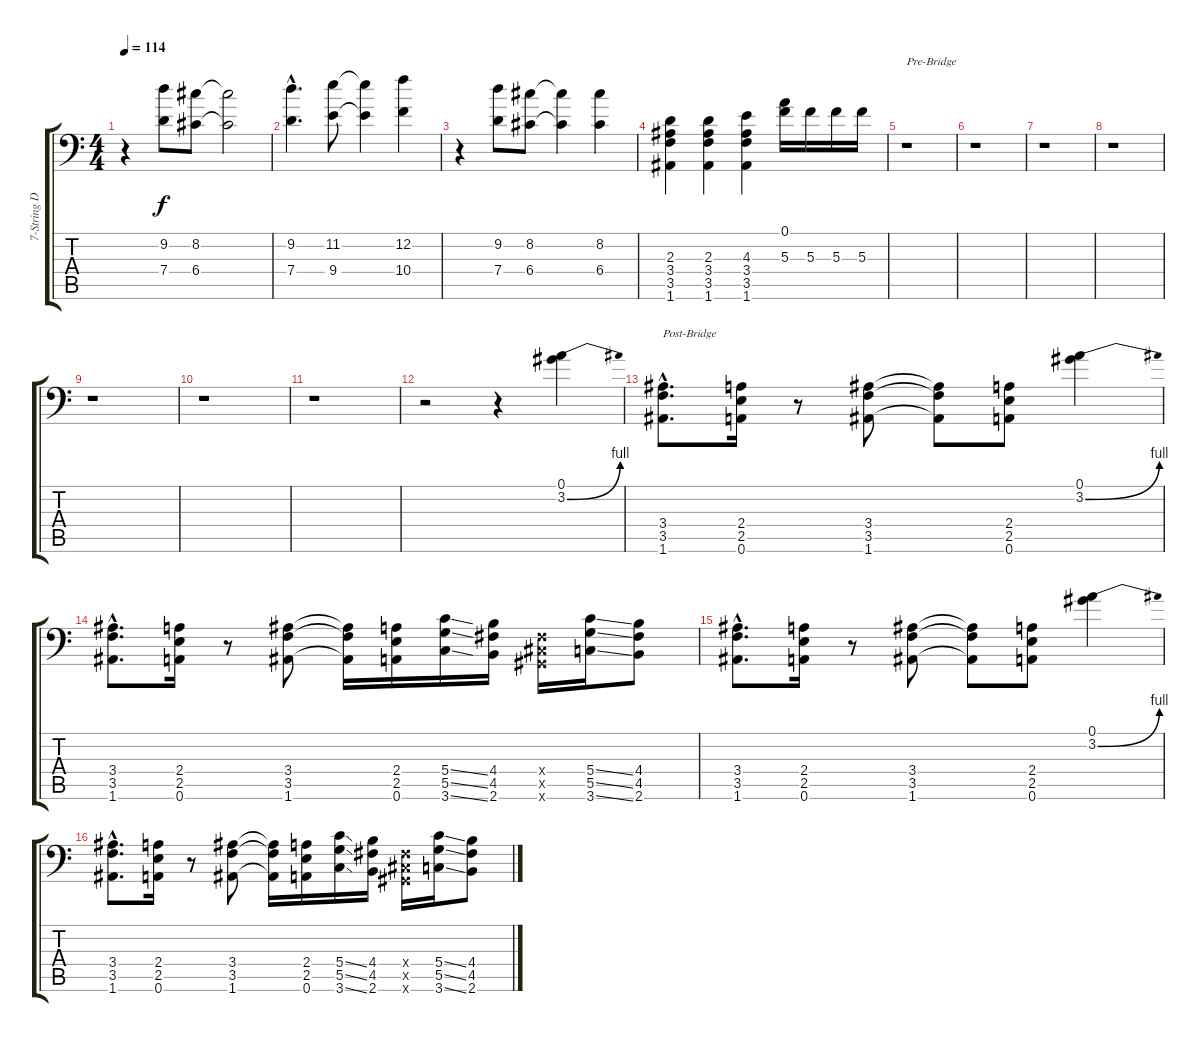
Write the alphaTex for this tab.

\track ("7-String Dist. #1" "7-String D") {instrument distortionguitar}
\staff {score tabs}
\tuning (A3 F3 C3 G2 D2 A1) {hide}
\ts (4 4)
\tempo 114
\clef f4
\ks c
r.4{dy f} (9.2 7.4).8 (8.2 6.4).8 (8.2{t} 6.4{t}).2 |
(9.2{hac} 7.4{hac}).4{d} (11.2 9.4).8 (11.2{t} 9.4{t}).4 (12.2 10.4).4 |
r.4 (9.2 7.4).8 (8.2 6.4).8 (8.2{t} 6.4{t}).4 (8.2 6.4).4 |
(2.3 3.4 3.5 1.6).4 (2.3 3.4 3.5 1.6).4 (4.3 3.4 3.5 1.6).4 (0.1 5.3).16 5.3.16 5.3.16 5.3.16 |
r.1{txt "Pre-Bridge"} |
r.1 |
r.1 |
r.1 |
r.1 |
r.1 |
r.1 |
r.2 r.4 (0.1 3.2{be (bend 0 0 60 4)}).4 |
(3.4{hac} 3.5{hac} 1.6{hac}).8{d txt "Post-Bridge"} (2.4 2.5 0.6).16 r.8 (3.4 3.5 1.6).8 (3.4{t} 3.5{t} 1.6{t}).8 (2.4 2.5 0.6).8 (0.1 3.2{be (bend 0 0 60 4)}).4 |
(3.4{hac} 3.5{hac} 1.6{hac}).8{d} (2.4 2.5 0.6).16 r.8 (3.4 3.5 1.6).8 (3.4{t} 3.5{t} 1.6{t}).16 (2.4 2.5 0.6).16 (5.4{ss} 5.5{ss} 3.6{ss}).16 (4.4 4.5 2.6).16 (-1.4{x} -1.5{x} -1.6{x}).16 (5.4{ss} 5.5{ss} 3.6{ss}).16 (4.4 4.5 2.6).8 |
(3.4{hac} 3.5{hac} 1.6{hac}).8{d} (2.4 2.5 0.6).16 r.8 (3.4 3.5 1.6).8 (3.4{t} 3.5{t} 1.6{t}).8 (2.4 2.5 0.6).8 (0.1 3.2{be (bend 0 0 60 4)}).4 |
(3.4{hac} 3.5{hac} 1.6{hac}).8{d} (2.4 2.5 0.6).16 r.8 (3.4 3.5 1.6).8 (3.4{t} 3.5{t} 1.6{t}).16 (2.4 2.5 0.6).16 (5.4{ss} 5.5{ss} 3.6{ss}).16 (4.4 4.5 2.6).16 (-1.4{x} -1.5{x} -1.6{x}).16 (5.4{ss} 5.5{ss} 3.6{ss}).16 (4.4 4.5 2.6).8
